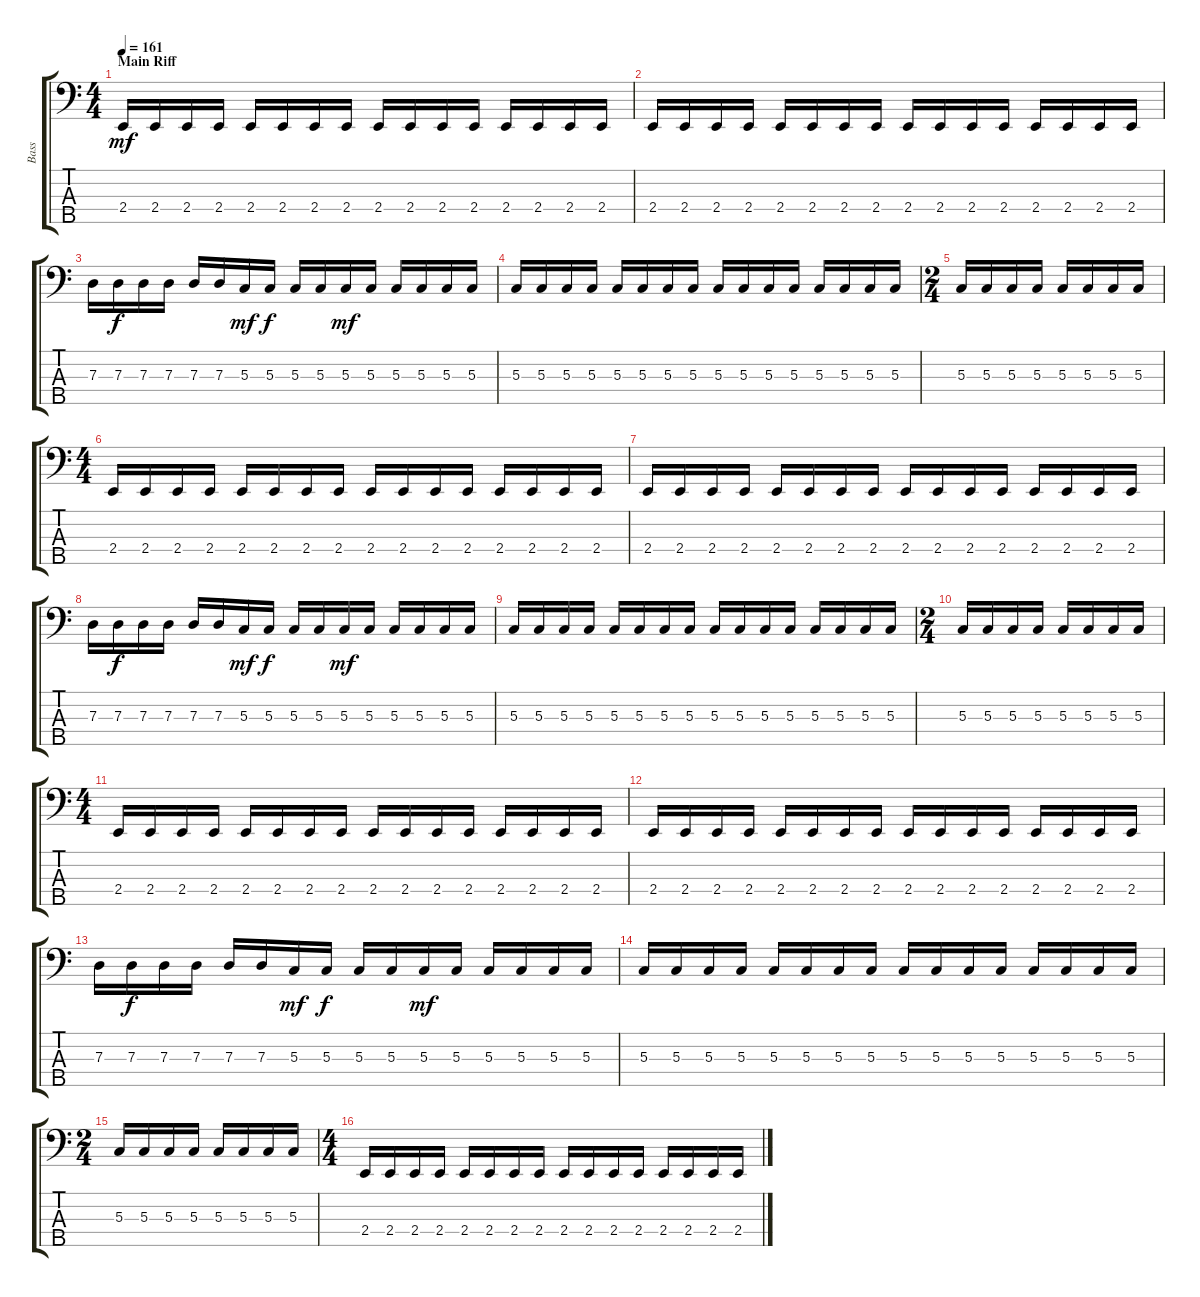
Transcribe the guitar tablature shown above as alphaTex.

\track ("Bass" "Bass") {instrument electricbassfinger}
\staff {score tabs}
\tuning (F2 C2 G1 D1 A0) {hide}
\ts (4 4)
\section ("" "Main Riff")
\tempo 161
\clef f4
\ks c
2.4.16{dy mf} 2.4.16 2.4.16 2.4.16 2.4.16 2.4.16 2.4.16 2.4.16 2.4.16 2.4.16 2.4.16 2.4.16 2.4.16 2.4.16 2.4.16 2.4.16 |
2.4.16 2.4.16 2.4.16 2.4.16 2.4.16 2.4.16 2.4.16 2.4.16 2.4.16 2.4.16 2.4.16 2.4.16 2.4.16 2.4.16 2.4.16 2.4.16 |
7.3.16 7.3.16{dy f} 7.3.16 7.3.16 7.3.16 7.3.16 5.3.16{dy mf} 5.3.16{dy f} 5.3.16 5.3.16 5.3.16{dy mf} 5.3.16 5.3.16 5.3.16 5.3.16 5.3.16 |
5.3.16 5.3.16 5.3.16 5.3.16 5.3.16 5.3.16 5.3.16 5.3.16 5.3.16 5.3.16 5.3.16 5.3.16 5.3.16 5.3.16 5.3.16 5.3.16 |
\ts (2 4)
5.3.16 5.3.16 5.3.16 5.3.16 5.3.16 5.3.16 5.3.16 5.3.16 |
\ts (4 4)
2.4.16 2.4.16 2.4.16 2.4.16 2.4.16 2.4.16 2.4.16 2.4.16 2.4.16 2.4.16 2.4.16 2.4.16 2.4.16 2.4.16 2.4.16 2.4.16 |
2.4.16 2.4.16 2.4.16 2.4.16 2.4.16 2.4.16 2.4.16 2.4.16 2.4.16 2.4.16 2.4.16 2.4.16 2.4.16 2.4.16 2.4.16 2.4.16 |
7.3.16 7.3.16{dy f} 7.3.16 7.3.16 7.3.16 7.3.16 5.3.16{dy mf} 5.3.16{dy f} 5.3.16 5.3.16 5.3.16{dy mf} 5.3.16 5.3.16 5.3.16 5.3.16 5.3.16 |
5.3.16 5.3.16 5.3.16 5.3.16 5.3.16 5.3.16 5.3.16 5.3.16 5.3.16 5.3.16 5.3.16 5.3.16 5.3.16 5.3.16 5.3.16 5.3.16 |
\ts (2 4)
5.3.16 5.3.16 5.3.16 5.3.16 5.3.16 5.3.16 5.3.16 5.3.16 |
\ts (4 4)
2.4.16 2.4.16 2.4.16 2.4.16 2.4.16 2.4.16 2.4.16 2.4.16 2.4.16 2.4.16 2.4.16 2.4.16 2.4.16 2.4.16 2.4.16 2.4.16 |
2.4.16 2.4.16 2.4.16 2.4.16 2.4.16 2.4.16 2.4.16 2.4.16 2.4.16 2.4.16 2.4.16 2.4.16 2.4.16 2.4.16 2.4.16 2.4.16 |
7.3.16 7.3.16{dy f} 7.3.16 7.3.16 7.3.16 7.3.16 5.3.16{dy mf} 5.3.16{dy f} 5.3.16 5.3.16 5.3.16{dy mf} 5.3.16 5.3.16 5.3.16 5.3.16 5.3.16 |
5.3.16 5.3.16 5.3.16 5.3.16 5.3.16 5.3.16 5.3.16 5.3.16 5.3.16 5.3.16 5.3.16 5.3.16 5.3.16 5.3.16 5.3.16 5.3.16 |
\ts (2 4)
5.3.16 5.3.16 5.3.16 5.3.16 5.3.16 5.3.16 5.3.16 5.3.16 |
\ts (4 4)
2.4.16 2.4.16 2.4.16 2.4.16 2.4.16 2.4.16 2.4.16 2.4.16 2.4.16 2.4.16 2.4.16 2.4.16 2.4.16 2.4.16 2.4.16 2.4.16
